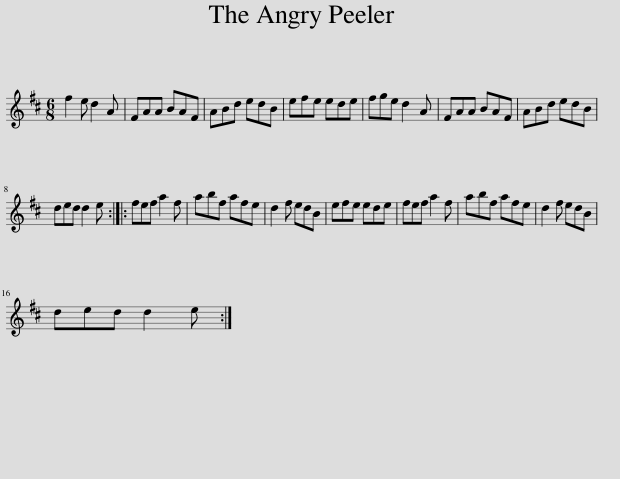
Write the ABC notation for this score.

X:1
L:1/8
M:6/8
I:linebreak $
K:D
V:1 treble
V:1
 f2 e d2 A | FAA BAF | ABd edB | efe ede | fge d2 A | %5
 FAA BAF | ABd edB |$ ded d2 e :: fef a2 f | abf afe | %10
 d2 f edB | efe ede | fef a2 f | abf afe | d2 f edB |$ %15
 ded d2 e :| %16
